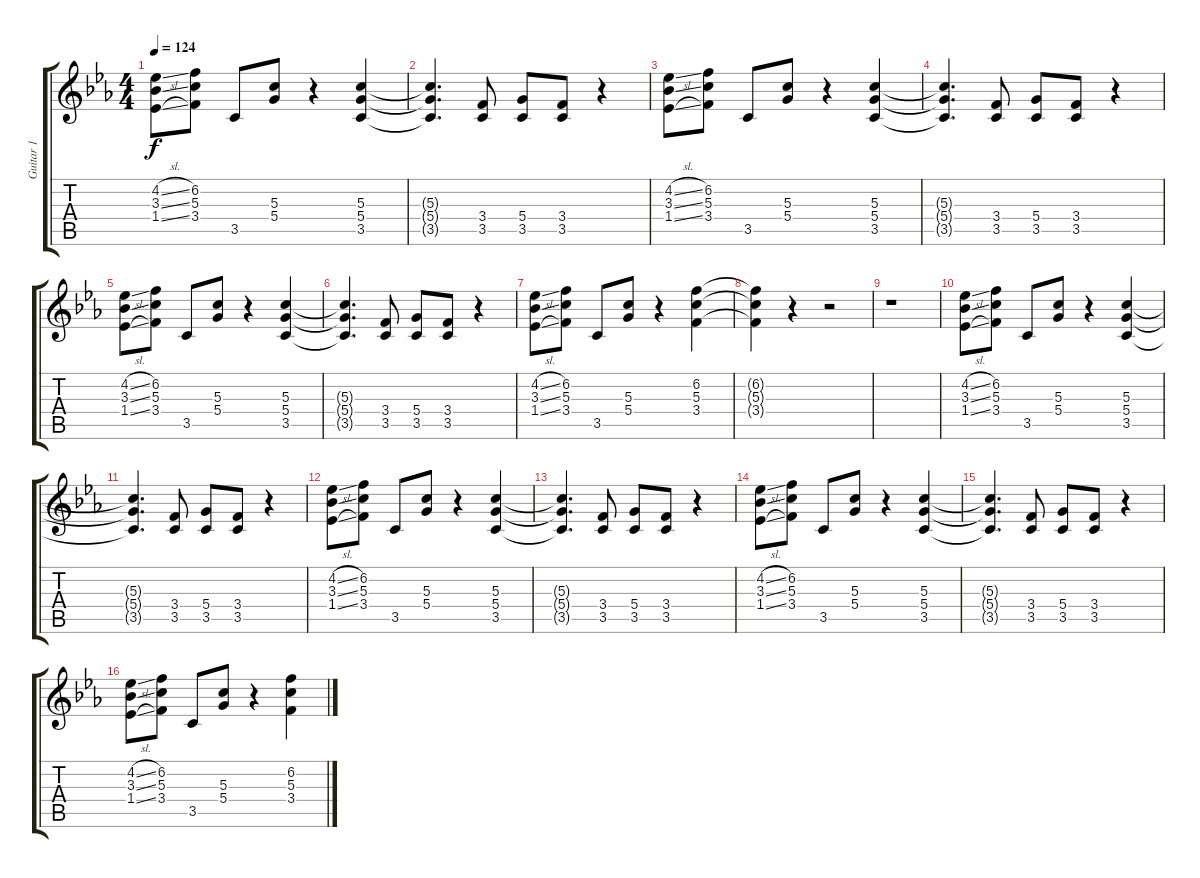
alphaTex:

\track ("Guitar 1" "Guitar 1") {instrument distortionguitar}
\staff {score tabs}
\tuning (E4 B3 G3 D3 A2 E2) {hide}
\ts (4 4)
\tempo 124
\clef g2
\ks eb
(4.2{sl} 3.3{sl} 1.4{sl}).8{dy f} (6.2 5.3 3.4).8 3.5.8 (5.3 5.4).8 r.4 (5.3 5.4 3.5).4 |
(5.3{t} 5.4{t} 3.5{t}).4{d} (3.4 3.5).8 (5.4 3.5).8 (3.4 3.5).8 r.4 |
(4.2{sl} 3.3{sl} 1.4{sl}).8 (6.2 5.3 3.4).8 3.5.8 (5.3 5.4).8 r.4 (5.3 5.4 3.5).4 |
(5.3{t} 5.4{t} 3.5{t}).4{d} (3.4 3.5).8 (5.4 3.5).8 (3.4 3.5).8 r.4 |
(4.2{sl} 3.3{sl} 1.4{sl}).8 (6.2 5.3 3.4).8 3.5.8 (5.3 5.4).8 r.4 (5.3 5.4 3.5).4 |
(5.3{t} 5.4{t} 3.5{t}).4{d} (3.4 3.5).8 (5.4 3.5).8 (3.4 3.5).8 r.4 |
(4.2{sl} 3.3{sl} 1.4{sl}).8 (6.2 5.3 3.4).8 3.5.8 (5.3 5.4).8 r.4 (6.2 5.3 3.4).4 |
(6.2{t} 5.3{t} 3.4{t}).4 r.4 r.2 |
r.1 |
(4.2{sl} 3.3{sl} 1.4{sl}).8 (6.2 5.3 3.4).8 3.5.8 (5.3 5.4).8 r.4 (5.3 5.4 3.5).4 |
(5.3{t} 5.4{t} 3.5{t}).4{d} (3.4 3.5).8 (5.4 3.5).8 (3.4 3.5).8 r.4 |
(4.2{sl} 3.3{sl} 1.4{sl}).8 (6.2 5.3 3.4).8 3.5.8 (5.3 5.4).8 r.4 (5.3 5.4 3.5).4 |
(5.3{t} 5.4{t} 3.5{t}).4{d} (3.4 3.5).8 (5.4 3.5).8 (3.4 3.5).8 r.4 |
(4.2{sl} 3.3{sl} 1.4{sl}).8 (6.2 5.3 3.4).8 3.5.8 (5.3 5.4).8 r.4 (5.3 5.4 3.5).4 |
(5.3{t} 5.4{t} 3.5{t}).4{d} (3.4 3.5).8 (5.4 3.5).8 (3.4 3.5).8 r.4 |
(4.2{sl} 3.3{sl} 1.4{sl}).8 (6.2 5.3 3.4).8 3.5.8 (5.3 5.4).8 r.4 (6.2 5.3 3.4).4
